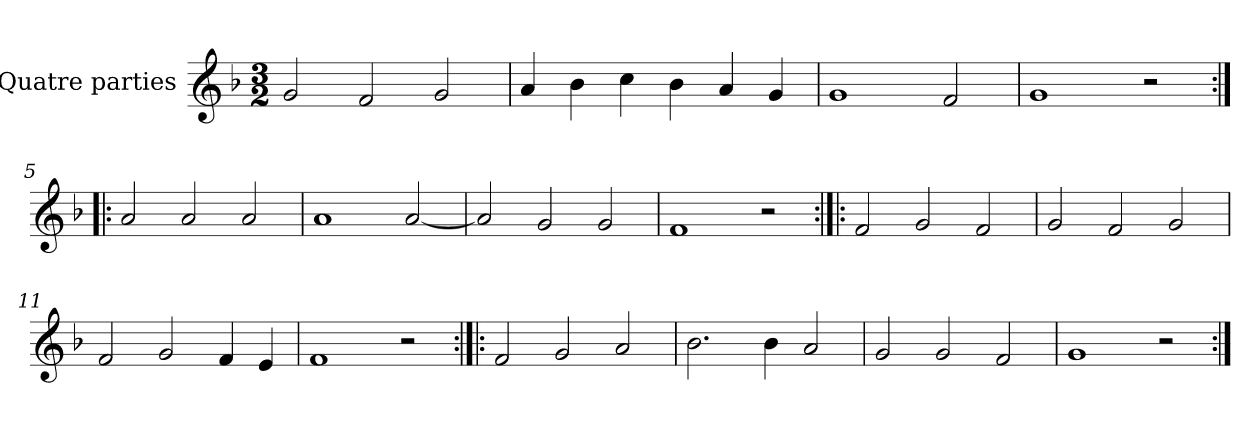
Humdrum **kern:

**kern
*part1
*staff1
*I"Quatre parties
*clefG2
*k[b-]
*M3/2
*MM180
=1
2g/
2f/
2g/
=2
4a/
4b-\
4cc\
4b-\
4a/
4g/
=3
1g
2f/
=4
1g
2r
=5:|!|:
2a/
2a/
2a/
=6
1a
[2a/
=7
2a/]
2g/
2g/
=8
1f
2r
=9:|!|:
2f/
2g/
2f/
=10
2g/
2f/
2g/
=11
2f/
2g/
4f/
4e/
=12
1f
2r
=13:|!|:
2f/
2g/
2a/
=14
2.b-\
4b-\
2a/
=15
2g/
2g/
2f/
=16
1g
2r
=:|!
*-
